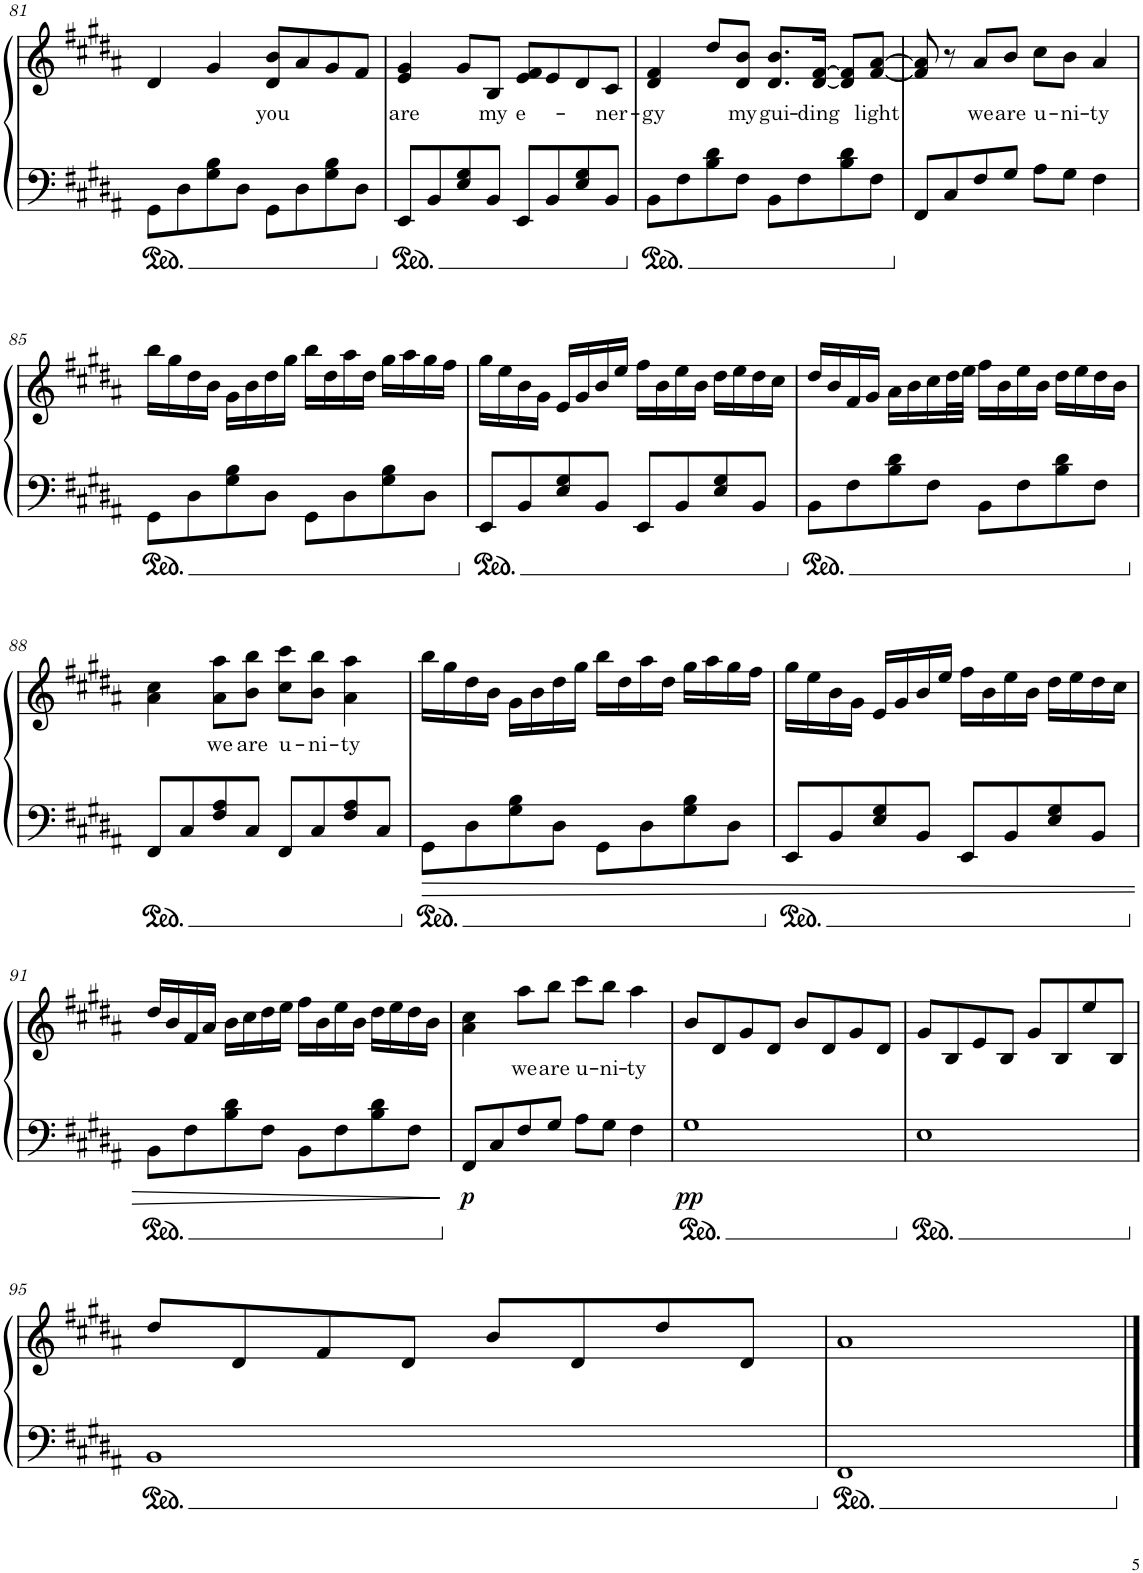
**kern	**kern	**text	**dynam
*part1	*part1	*part1	*part1
*staff2	*staff1	*staff1	*staff1/2
*I"Piano	*	*	*
*I'Pno.	*	*	*
!!LO:PB:g=z
*clefF4	*clefG2	*	*
*k[f#c#g#d#a#]	*k[f#c#g#d#a#]	*	*
*M4/4	*M4/4	*	*
=81	=81	=81	=81
8GG#\L	4d#/	.	.
8D#\	.	.	.
8G#\ 8B\	4g#/	.	.
8D#\J	.	.	.
!	!	!LO:LY:b	!
8GG#\L	8d#/ 8b/L	you	.
8D#\	8a#/	.	.
8G#\ 8B\	8g#/	.	.
8D#\J	8f#/J	.	.
=82	=82	=82	=82
!	!	!LO:LY:b	!
8EE/L	4e/ 4g#/	are	.
8BB/	.	.	.
8E/ 8G#/	8g#/L	.	.
!	!	!LO:LY:b	!
8BB/J	8B/J	my	.
!	!	!LO:LY:b	!
8EE/L	8e/ 8f#/L	e-	.
8BB/	8e/	.	.
8E/ 8G#/	8d#/	.	.
!	!	!LO:LY:b	!
8BB/J	8c#/J	-ner-	.
=83	=83	=83	=83
!	!	!LO:LY:b	!
8BB\L	4d#/ 4f#/	-gy	.
8F#\	.	.	.
8B\ 8d#\	8dd#/L	.	.
!	!	!LO:LY:b	!
8F#\J	8d#/ 8b/J	my	.
!	!	!LO:LY:b	!
8BB\L	8.d#/ 8.b/L	gui-	.
8F#\	.	.	.
!	!	!LO:LY:b	!
.	[16d#/ [16f#/Jk	-ding	.
8B\ 8d#\	8d#/] 8f#/]L	.	.
!	!	!LO:LY:b	!
8F#\J	[8f#/ [8a#/J	light	.
=84	=84	=84	=84
8FF#/L	8f#/] 8a#/]	.	.
8C#/	8r	.	.
!	!	!LO:LY:b	!
8F#/	8a#/L	we	.
!	!	!LO:LY:b	!
8G#/J	8b/J	are	.
!	!	!LO:LY:b	!
8A#\L	8cc#\L	u-	.
!	!	!LO:LY:b	!
8G#\J	8b\J	-ni-	.
!	!	!LO:LY:b	!
4F#\	4a#/	-ty	.
!!LO:LB:g=z
=85	=85	=85	=85
8GG#\L	16bb\LL	.	.
.	16gg#\	.	.
8D#\	16dd#\	.	.
.	16b\JJ	.	.
8G#\ 8B\	16g#\LL	.	.
.	16b\	.	.
8D#\J	16dd#\	.	.
.	16gg#\JJ	.	.
8GG#\L	16bb\LL	.	.
.	16dd#\	.	.
8D#\	16aa#\	.	.
.	16dd#\JJ	.	.
8G#\ 8B\	16gg#\LL	.	.
.	16aa#\	.	.
8D#\J	16gg#\	.	.
.	16ff#\JJ	.	.
=86	=86	=86	=86
8EE/L	16gg#\LL	.	.
.	16ee\	.	.
8BB/	16b\	.	.
.	16g#\JJ	.	.
8E/ 8G#/	16e/LL	.	.
.	16g#/	.	.
8BB/J	16b/	.	.
.	16ee/JJ	.	.
8EE/L	16ff#\LL	.	.
.	16b\	.	.
8BB/	16ee\	.	.
.	16b\JJ	.	.
8E/ 8G#/	16dd#\LL	.	.
.	16ee\	.	.
8BB/J	16dd#\	.	.
.	16cc#\JJ	.	.
=87	=87	=87	=87
8BB\L	16dd#/LL	.	.
.	16b/	.	.
8F#\	16f#/	.	.
.	16g#/JJ	.	.
8B\ 8d#\	16a#\LL	.	.
.	16b\	.	.
8F#\J	16cc#\	.	.
.	32dd#\L	.	.
.	32ee\JJJ	.	.
8BB\L	16ff#\LL	.	.
.	16b\	.	.
8F#\	16ee\	.	.
.	16b\JJ	.	.
8B\ 8d#\	16dd#\LL	.	.
.	16ee\	.	.
8F#\J	16dd#\	.	.
.	16b\JJ	.	.
!!LO:LB:g=z
=88	=88	=88	=88
8FF#/L	4a#\ 4cc#\	.	.
8C#/	.	.	.
!	!	!LO:LY:b	!
8F#/ 8A#/	8a#\ 8aa#\L	we	.
!	!	!LO:LY:b	!
8C#/J	8b\ 8bb\J	are	.
!	!	!LO:LY:b	!
8FF#/L	8cc#\ 8ccc#\L	u-	.
!	!	!LO:LY:b	!
8C#/	8b\ 8bb\J	-ni-	.
!	!	!LO:LY:b	!
8F#/ 8A#/	4a#\ 4aa#\	-ty	.
8C#/J	.	.	.
=89	=89	=89	=89
8GG#\L	16bb\LL	.	.
.	16gg#\	.	.
8D#\	16dd#\	.	.
.	16b\JJ	.	.
8G#\ 8B\	16g#\LL	.	.
.	16b\	.	.
8D#\J	16dd#\	.	.
.	16gg#\JJ	.	.
8GG#\L	16bb\LL	.	.
.	16dd#\	.	.
8D#\	16aa#\	.	.
.	16dd#\JJ	.	.
8G#\ 8B\	16gg#\LL	.	.
.	16aa#\	.	.
8D#\J	16gg#\	.	.
.	16ff#\JJ	.	.
=90	=90	=90	=90
8EE/L	16gg#\LL	.	.
.	16ee\	.	.
8BB/	16b\	.	.
.	16g#\JJ	.	.
8E/ 8G#/	16e/LL	.	.
.	16g#/	.	.
8BB/J	16b/	.	.
.	16ee/JJ	.	.
8EE/L	16ff#\LL	.	.
.	16b\	.	.
8BB/	16ee\	.	.
.	16b\JJ	.	.
8E/ 8G#/	16dd#\LL	.	.
.	16ee\	.	.
8BB/J	16dd#\	.	.
.	16cc#\JJ	.	.
!!LO:LB:g=z
=91	=91	=91	=91
8BB\L	16dd#/LL	.	.
.	16b/	.	.
8F#\	16f#/	.	.
.	16a#/JJ	.	.
8B\ 8d#\	16b\LL	.	.
.	16cc#\	.	.
8F#\J	16dd#\	.	.
.	16ee\JJ	.	.
8BB\L	16ff#\LL	.	.
.	16b\	.	.
8F#\	16ee\	.	.
.	16b\JJ	.	.
8B\ 8d#\	16dd#\LL	.	.
.	16ee\	.	.
8F#\J	16dd#\	.	.
.	16b\JJ	.	.
=92	=92	=92	=92
!	!	!	!LO:DY:b=2
8FF#/L	4a#\ 4cc#\	.	p
8C#/	.	.	.
!	!	!LO:LY:b	!
8F#/	8aa#\L	we	.
!	!	!LO:LY:b	!
8G#/J	8bb\J	are	.
!	!	!LO:LY:b	!
8A#\L	8ccc#\L	u-	.
!	!	!LO:LY:b	!
8G#\J	8bb\J	-ni-	.
!	!	!LO:LY:b	!
4F#\	4aa#\	-ty	.
=93	=93	=93	=93
!	!	!	!LO:DY:b=2
1G#	8b/L	.	pp
.	8d#/	.	.
.	8g#/	.	.
.	8d#/J	.	.
.	8b/L	.	.
.	8d#/	.	.
.	8g#/	.	.
.	8d#/J	.	.
=94	=94	=94	=94
1E	8g#/L	.	.
.	8B/	.	.
.	8e/	.	.
.	8B/J	.	.
.	8g#/L	.	.
.	8B/	.	.
.	8ee/	.	.
.	8B/J	.	.
!!LO:LB:g=z
=95	=95	=95	=95
1BB	8dd#/L	.	.
.	8d#/	.	.
.	8f#/	.	.
.	8d#/J	.	.
.	8b/L	.	.
.	8d#/	.	.
.	8dd#/	.	.
.	8d#/J	.	.
=96	=96	=96	=96
1FF#	1a#	.	.
==	==	==	==
*-	*-	*-	*-
